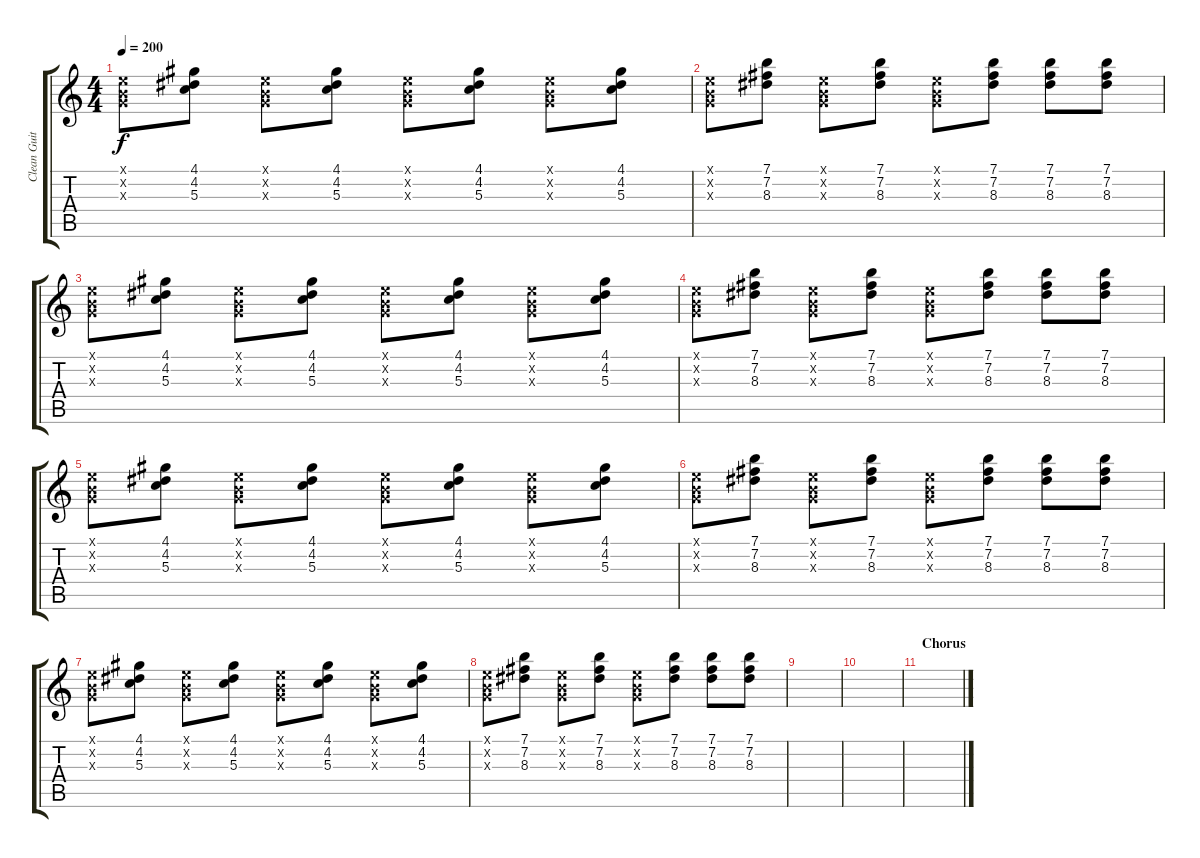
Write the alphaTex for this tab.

\track ("Clean Guitar" "Clean Guit") {instrument electricguitarclean}
\staff {score tabs}
\tuning (E4 B3 G3 D3 A2 E2) {hide}
\ts (4 4)
\tempo 200
\clef g2
\ks c
(0.1{x} 0.2{x} 0.3{x}).8{dy f} (4.1 4.2 5.3).8 (0.1{x} 0.2{x} 0.3{x}).8 (4.1 4.2 5.3).8 (0.1{x} 0.2{x} 0.3{x}).8 (4.1 4.2 5.3).8 (0.1{x} 0.2{x} 0.3{x}).8 (4.1 4.2 5.3).8 |
(0.1{x} 0.2{x} 0.3{x}).8 (7.1 7.2 8.3).8 (0.1{x} 0.2{x} 0.3{x}).8 (7.1 7.2 8.3).8 (0.1{x} 0.2{x} 0.3{x}).8 (7.1 7.2 8.3).8 (7.1 7.2 8.3).8 (7.1 7.2 8.3).8 |
(0.1{x} 0.2{x} 0.3{x}).8 (4.1 4.2 5.3).8 (0.1{x} 0.2{x} 0.3{x}).8 (4.1 4.2 5.3).8 (0.1{x} 0.2{x} 0.3{x}).8 (4.1 4.2 5.3).8 (0.1{x} 0.2{x} 0.3{x}).8 (4.1 4.2 5.3).8 |
(0.1{x} 0.2{x} 0.3{x}).8 (7.1 7.2 8.3).8 (0.1{x} 0.2{x} 0.3{x}).8 (7.1 7.2 8.3).8 (0.1{x} 0.2{x} 0.3{x}).8 (7.1 7.2 8.3).8 (7.1 7.2 8.3).8 (7.1 7.2 8.3).8 |
(0.1{x} 0.2{x} 0.3{x}).8 (4.1 4.2 5.3).8 (0.1{x} 0.2{x} 0.3{x}).8 (4.1 4.2 5.3).8 (0.1{x} 0.2{x} 0.3{x}).8 (4.1 4.2 5.3).8 (0.1{x} 0.2{x} 0.3{x}).8 (4.1 4.2 5.3).8 |
(0.1{x} 0.2{x} 0.3{x}).8 (7.1 7.2 8.3).8 (0.1{x} 0.2{x} 0.3{x}).8 (7.1 7.2 8.3).8 (0.1{x} 0.2{x} 0.3{x}).8 (7.1 7.2 8.3).8 (7.1 7.2 8.3).8 (7.1 7.2 8.3).8 |
(0.1{x} 0.2{x} 0.3{x}).8 (4.1 4.2 5.3).8 (0.1{x} 0.2{x} 0.3{x}).8 (4.1 4.2 5.3).8 (0.1{x} 0.2{x} 0.3{x}).8 (4.1 4.2 5.3).8 (0.1{x} 0.2{x} 0.3{x}).8 (4.1 4.2 5.3).8 |
(0.1{x} 0.2{x} 0.3{x}).8 (7.1 7.2 8.3).8 (0.1{x} 0.2{x} 0.3{x}).8 (7.1 7.2 8.3).8 (0.1{x} 0.2{x} 0.3{x}).8 (7.1 7.2 8.3).8 (7.1 7.2 8.3).8 (7.1 7.2 8.3).8 |
|
|
\section ("" "Chorus")
